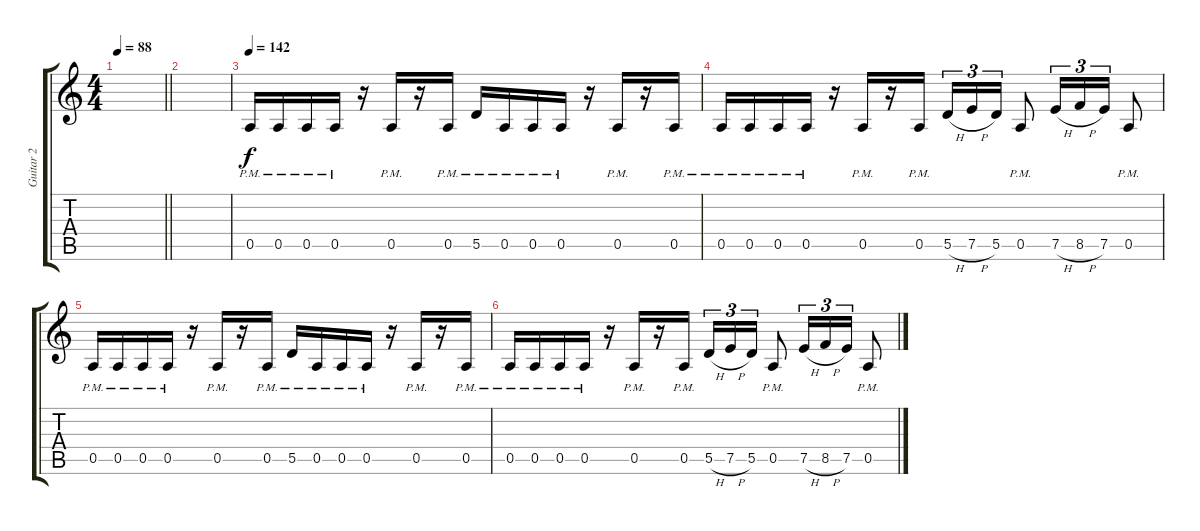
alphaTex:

\track ("Guitar 2" "Guitar 2") {instrument distortionguitar}
\staff {score tabs}
\tuning (E4 B3 G3 D3 A2 D2) {hide}
\ts (4 4)
\tempo 88
\clef g2
\barLineRight lightlight
\ks c
|
|
\tempo 142
0.5{pm}.16 0.5{pm}.16 0.5{pm}.16 0.5{pm}.16 r.16 0.5{pm}.16 r.16 0.5{pm}.16 5.5{pm}.16 0.5{pm}.16 0.5{pm}.16 0.5{pm}.16 r.16 0.5{pm}.16 r.16 0.5{pm}.16 |
0.5{pm}.16 0.5{pm}.16 0.5{pm}.16 0.5{pm}.16 r.16 0.5{pm}.16 r.16 0.5{pm}.16 5.5{h}.16{tu (3 2)} 7.5{h}.16{tu (3 2)} 5.5.16{tu (3 2)} 0.5{pm}.8 7.5{h}.16{tu (3 2)} 8.5{h}.16{tu (3 2)} 7.5.16{tu (3 2)} 0.5{pm}.8 |
0.5{pm}.16 0.5{pm}.16 0.5{pm}.16 0.5{pm}.16 r.16 0.5{pm}.16 r.16 0.5{pm}.16 5.5{pm}.16 0.5{pm}.16 0.5{pm}.16 0.5{pm}.16 r.16 0.5{pm}.16 r.16 0.5{pm}.16 |
0.5{pm}.16 0.5{pm}.16 0.5{pm}.16 0.5{pm}.16 r.16 0.5{pm}.16 r.16 0.5{pm}.16 5.5{h}.16{tu (3 2)} 7.5{h}.16{tu (3 2)} 5.5.16{tu (3 2)} 0.5{pm}.8 7.5{h}.16{tu (3 2)} 8.5{h}.16{tu (3 2)} 7.5.16{tu (3 2)} 0.5{pm}.8
